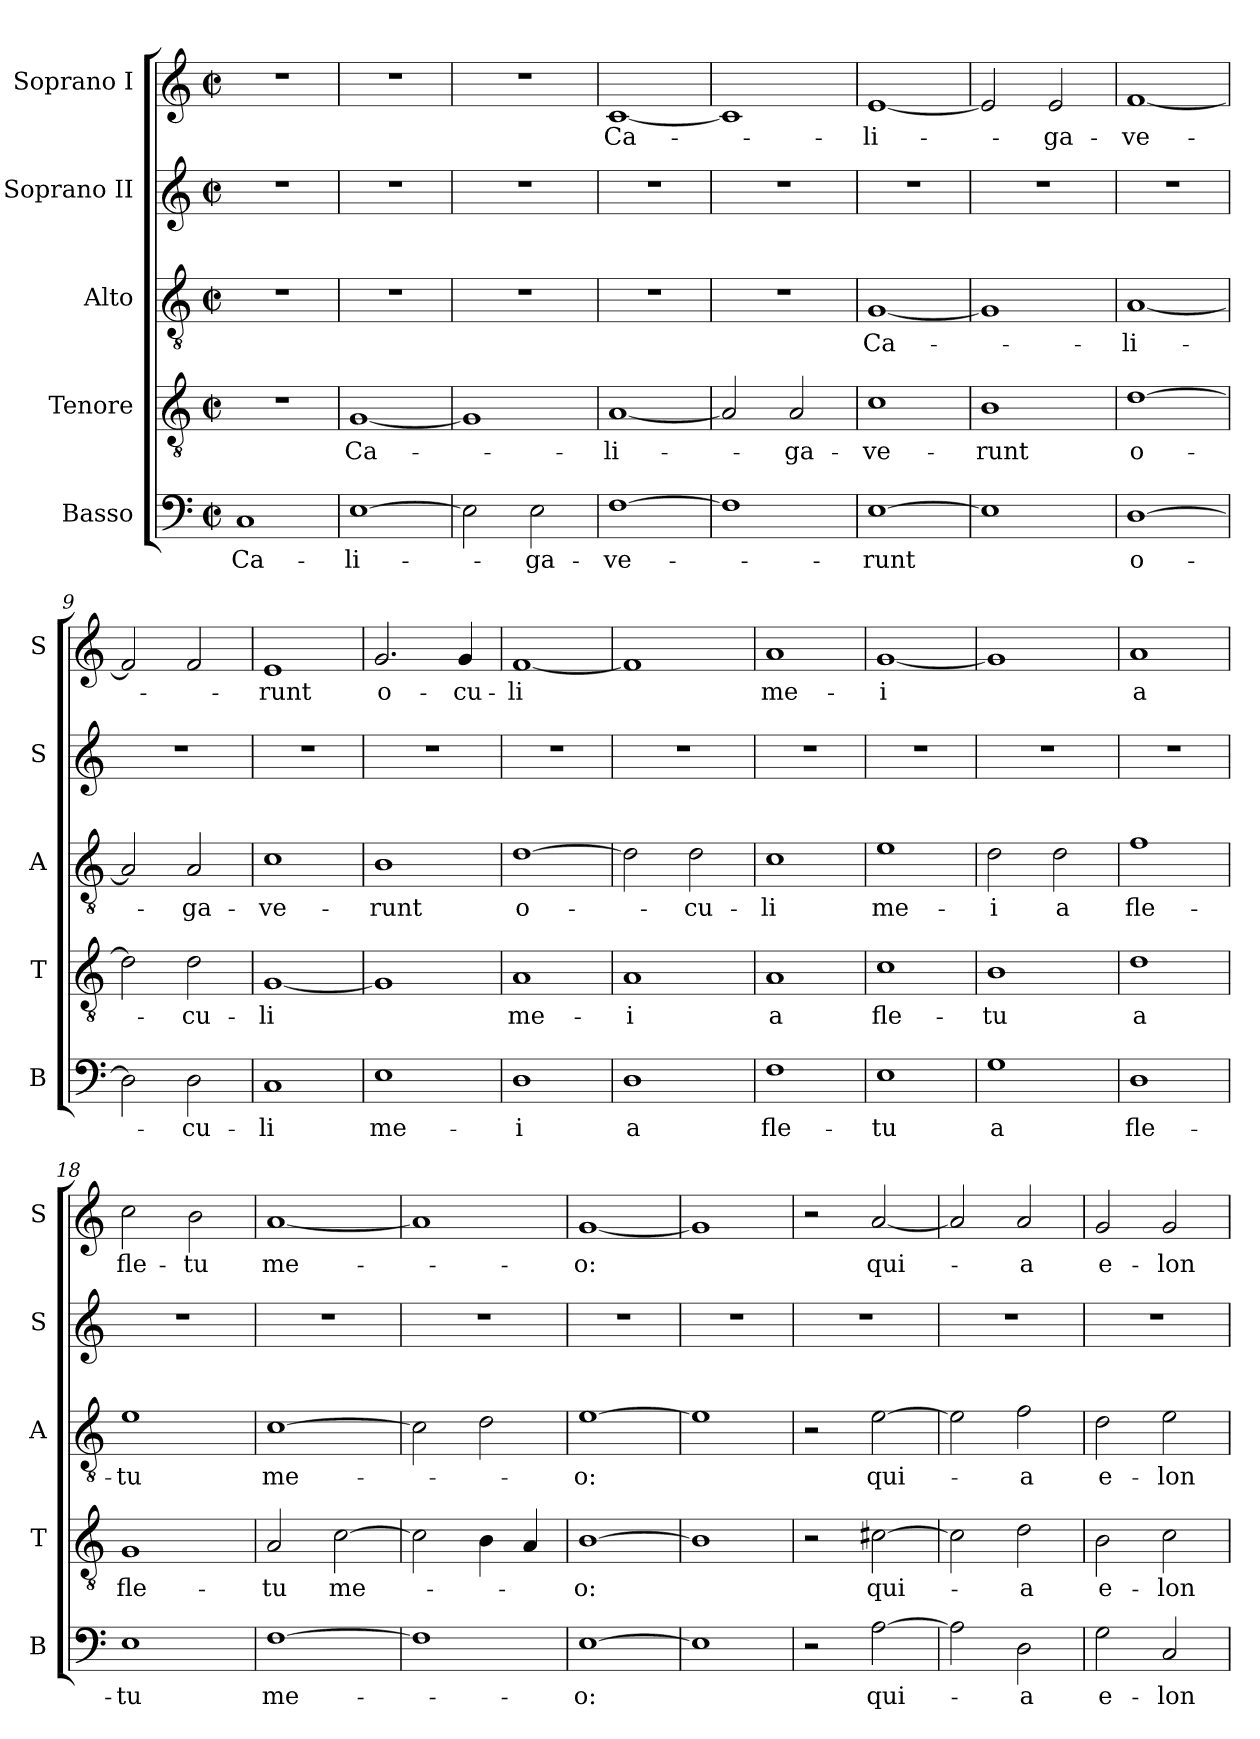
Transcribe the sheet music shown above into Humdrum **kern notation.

**kern	**text	**kern	**text	**kern	**text	**kern	**kern	**text
*part5	*part5	*part4	*part4	*part3	*part3	*part2	*part1	*part1
*staff5	*staff5	*staff4	*staff4	*staff3	*staff3	*staff2	*staff1	*staff1
*I"Basso	*	*I"Tenore	*	*I"Alto	*	*I"Soprano II	*I"Soprano I	*
*I'B	*	*I'T	*	*I'A	*	*I'S	*I'S	*
*clefF4	*	*clefGv2	*	*clefGv2	*	*clefG2	*clefG2	*
*k[]	*	*k[]	*	*k[]	*	*k[]	*k[]	*
*M2/2	*	*M2/2	*	*M2/2	*	*M2/2	*M2/2	*
*met(c|)	*	*met(c|)	*	*met(c|)	*	*met(c|)	*met(c|)	*
=1	=1	=1	=1	=1	=1	=1	=1	=1
1C	Ca-	1r	.	1r	.	1r	1r	.
=2	=2	=2	=2	=2	=2	=2	=2	=2
[1E	-li-	[1G	Ca-	1r	.	1r	1r	.
=3	=3	=3	=3	=3	=3	=3	=3	=3
2E\]	.	1G]	.	1r	.	1r	1r	.
2E\	-ga-	.	.	.	.	.	.	.
=4	=4	=4	=4	=4	=4	=4	=4	=4
[1F	-ve-	[1A	-li-	1r	.	1r	[1c	Ca-
=5	=5	=5	=5	=5	=5	=5	=5	=5
1F]	.	2A/]	.	1r	.	1r	1c]	.
.	.	2A/	-ga-	.	.	.	.	.
=6	=6	=6	=6	=6	=6	=6	=6	=6
[1E	-runt	1c	-ve-	[1G	Ca-	1r	[1e	-li-
=7	=7	=7	=7	=7	=7	=7	=7	=7
1E]	.	1B	-runt	1G]	.	1r	2e/]	.
.	.	.	.	.	.	.	2e/	-ga-
=8	=8	=8	=8	=8	=8	=8	=8	=8
[1D	o-	[1d	o-	[1A	-li-	1r	[1f	-ve-
=9	=9	=9	=9	=9	=9	=9	=9	=9
2D\]	.	2d\]	.	2A/]	.	1r	2f/]	.
2D\	-cu-	2d\	-cu-	2A/	-ga-	.	2f/	.
=10	=10	=10	=10	=10	=10	=10	=10	=10
1C	-li	[1G	-li	1c	-ve-	1r	1e	-runt
=11	=11	=11	=11	=11	=11	=11	=11	=11
1E	me-	1G]	.	1B	-runt	1r	2.g/	o-
.	.	.	.	.	.	.	4g/	-cu-
=12	=12	=12	=12	=12	=12	=12	=12	=12
1D	-i	1A	me-	[1d	o-	1r	[1f	-li
=13	=13	=13	=13	=13	=13	=13	=13	=13
1D	a	1A	-i	2d\]	.	1r	1f]	.
.	.	.	.	2d\	-cu-	.	.	.
=14	=14	=14	=14	=14	=14	=14	=14	=14
1F	fle-	1A	a	1c	-li	1r	1a	me-
=15	=15	=15	=15	=15	=15	=15	=15	=15
1E	-tu	1c	fle-	1e	me-	1r	[1g	-i
=16	=16	=16	=16	=16	=16	=16	=16	=16
1G	a	1B	-tu	2d\	-i	1r	1g]	.
.	.	.	.	2d\	a	.	.	.
=17	=17	=17	=17	=17	=17	=17	=17	=17
1D	fle-	1d	a	1f	fle-	1r	1a	a
=18	=18	=18	=18	=18	=18	=18	=18	=18
1E	-tu	1G	fle-	1e	-tu	1r	2cc\	fle-
.	.	.	.	.	.	.	2b\	-tu
=19	=19	=19	=19	=19	=19	=19	=19	=19
[1F	me-	2A/	-tu	[1c	me-	1r	[1a	me-
.	.	[2c\	me-	.	.	.	.	.
=20	=20	=20	=20	=20	=20	=20	=20	=20
1F]	.	2c\]	.	2c\]	.	1r	1a]	.
.	.	4B\	.	2d\	.	.	.	.
.	.	4A/	.	.	.	.	.	.
=21	=21	=21	=21	=21	=21	=21	=21	=21
[1E	-o:	[1B	-o:	[1e	-o:	1r	[1g	-o:
=22	=22	=22	=22	=22	=22	=22	=22	=22
1E]	.	1B]	.	1e]	.	1r	1g]	.
=23	=23	=23	=23	=23	=23	=23	=23	=23
2r	.	2r	.	2r	.	1r	2r	.
[2A\	qui-	[2c#X\	qui-	[2e\	qui-	.	[2a/	qui-
=24	=24	=24	=24	=24	=24	=24	=24	=24
2A\]	.	2c#\]	.	2e\]	.	1r	2a/]	.
2D\	-a	2d\	-a	2f\	-a	.	2a/	-a
=25	=25	=25	=25	=25	=25	=25	=25	=25
2G\	e-	2B\	e-	2d\	e-	1r	2g/	e-
2C/	-lon-	2c\	-lon-	2e\	-lon-	.	2g/	-lon-
=	=	=	=	=	=	=	=	=
*-	*-	*-	*-	*-	*-	*-	*-	*-
